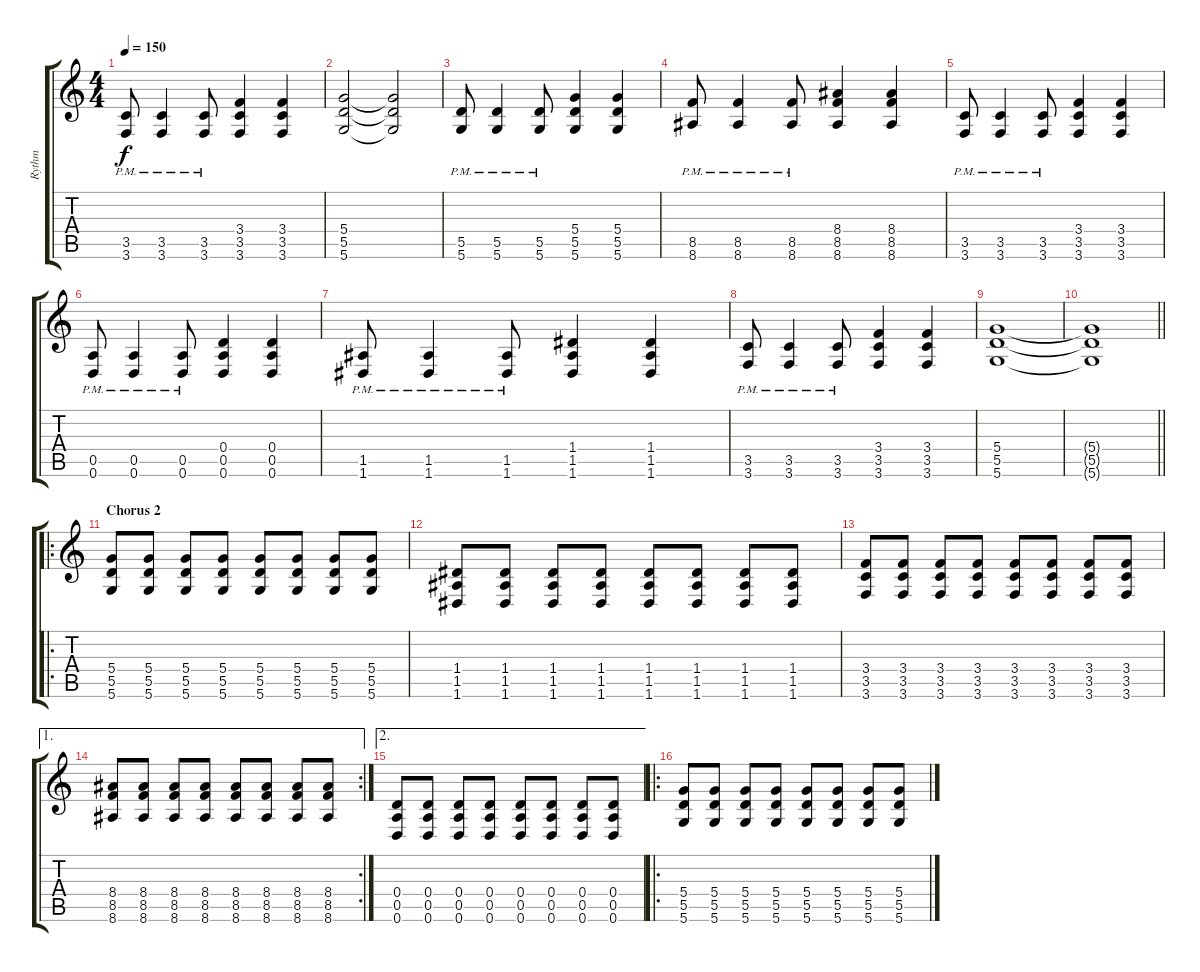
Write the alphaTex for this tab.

\track ("Rythm" "Rythm") {instrument distortionguitar}
\staff {score tabs}
\tuning (E4 B3 G3 D3 A2 D2) {hide}
\ts (4 4)
\tempo 150
\clef g2
\ks c
(3.5{pm} 3.6{pm}).8{dy f} (3.5{pm} 3.6{pm}).4 (3.5{pm} 3.6{pm}).8 (3.4 3.5 3.6).4 (3.4 3.5 3.6).4 |
(5.4 5.5 5.6).2 (5.4{t} 5.5{t} 5.6{t}).2 |
(5.5 5.6{pm}).8 (5.5 5.6{pm}).4 (5.5 5.6{pm}).8 (5.4 5.5 5.6).4 (5.4 5.5 5.6).4 |
(8.5{pm} 8.6{pm}).8 (8.5{pm} 8.6{pm}).4 (8.5{pm} 8.6{pm}).8 (8.4 8.5 8.6).4 (8.4 8.5 8.6).4 |
(3.5{pm} 3.6{pm}).8 (3.5{pm} 3.6{pm}).4 (3.5{pm} 3.6{pm}).8 (3.4 3.5 3.6).4 (3.4 3.5 3.6).4 |
(0.5{pm} 0.6{pm}).8 (0.5{pm} 0.6{pm}).4 (0.5{pm} 0.6{pm}).8 (0.4 0.5 0.6).4 (0.4 0.5 0.6).4 |
(1.5{pm} 1.6{pm}).8 (1.5{pm} 1.6{pm}).4 (1.5{pm} 1.6{pm}).8 (1.4 1.5 1.6).4 (1.4 1.5 1.6).4 |
(3.5{pm} 3.6{pm}).8 (3.5{pm} 3.6{pm}).4 (3.5{pm} 3.6{pm}).8 (3.4 3.5 3.6).4 (3.4 3.5 3.6).4 |
(5.4 5.5 5.6).1 |
\barLineRight lightlight
(5.4{t} 5.5{t} 5.6{t}).1 |
\ro
\section ("" "Chorus 2")
(5.4 5.5 5.6).8 (5.4 5.5 5.6).8 (5.4 5.5 5.6).8 (5.4 5.5 5.6).8 (5.4 5.5 5.6).8 (5.4 5.5 5.6).8 (5.4 5.5 5.6).8 (5.4 5.5 5.6).8 |
(1.4 1.5 1.6).8 (1.4 1.5 1.6).8 (1.4 1.5 1.6).8 (1.4 1.5 1.6).8 (1.4 1.5 1.6).8 (1.4 1.5 1.6).8 (1.4 1.5 1.6).8 (1.4 1.5 1.6).8 |
(3.4 3.5 3.6).8 (3.4 3.5 3.6).8 (3.4 3.5 3.6).8 (3.4 3.5 3.6).8 (3.4 3.5 3.6).8 (3.4 3.5 3.6).8 (3.4 3.5 3.6).8 (3.4 3.5 3.6).8 |
\ae 1
\rc 2
(8.4 8.5 8.6).8 (8.4 8.5 8.6).8 (8.4 8.5 8.6).8 (8.4 8.5 8.6).8 (8.4 8.5 8.6).8 (8.4 8.5 8.6).8 (8.4 8.5 8.6).8 (8.4 8.5 8.6).8 |
\ae 2
(0.4 0.5 0.6).8 (0.4 0.5 0.6).8 (0.4 0.5 0.6).8 (0.4 0.5 0.6).8 (0.4 0.5 0.6).8 (0.4 0.5 0.6).8 (0.4 0.5 0.6).8 (0.4 0.5 0.6).8 |
\ro
(5.4 5.5 5.6).8 (5.4 5.5 5.6).8 (5.4 5.5 5.6).8 (5.4 5.5 5.6).8 (5.4 5.5 5.6).8 (5.4 5.5 5.6).8 (5.4 5.5 5.6).8 (5.4 5.5 5.6).8
